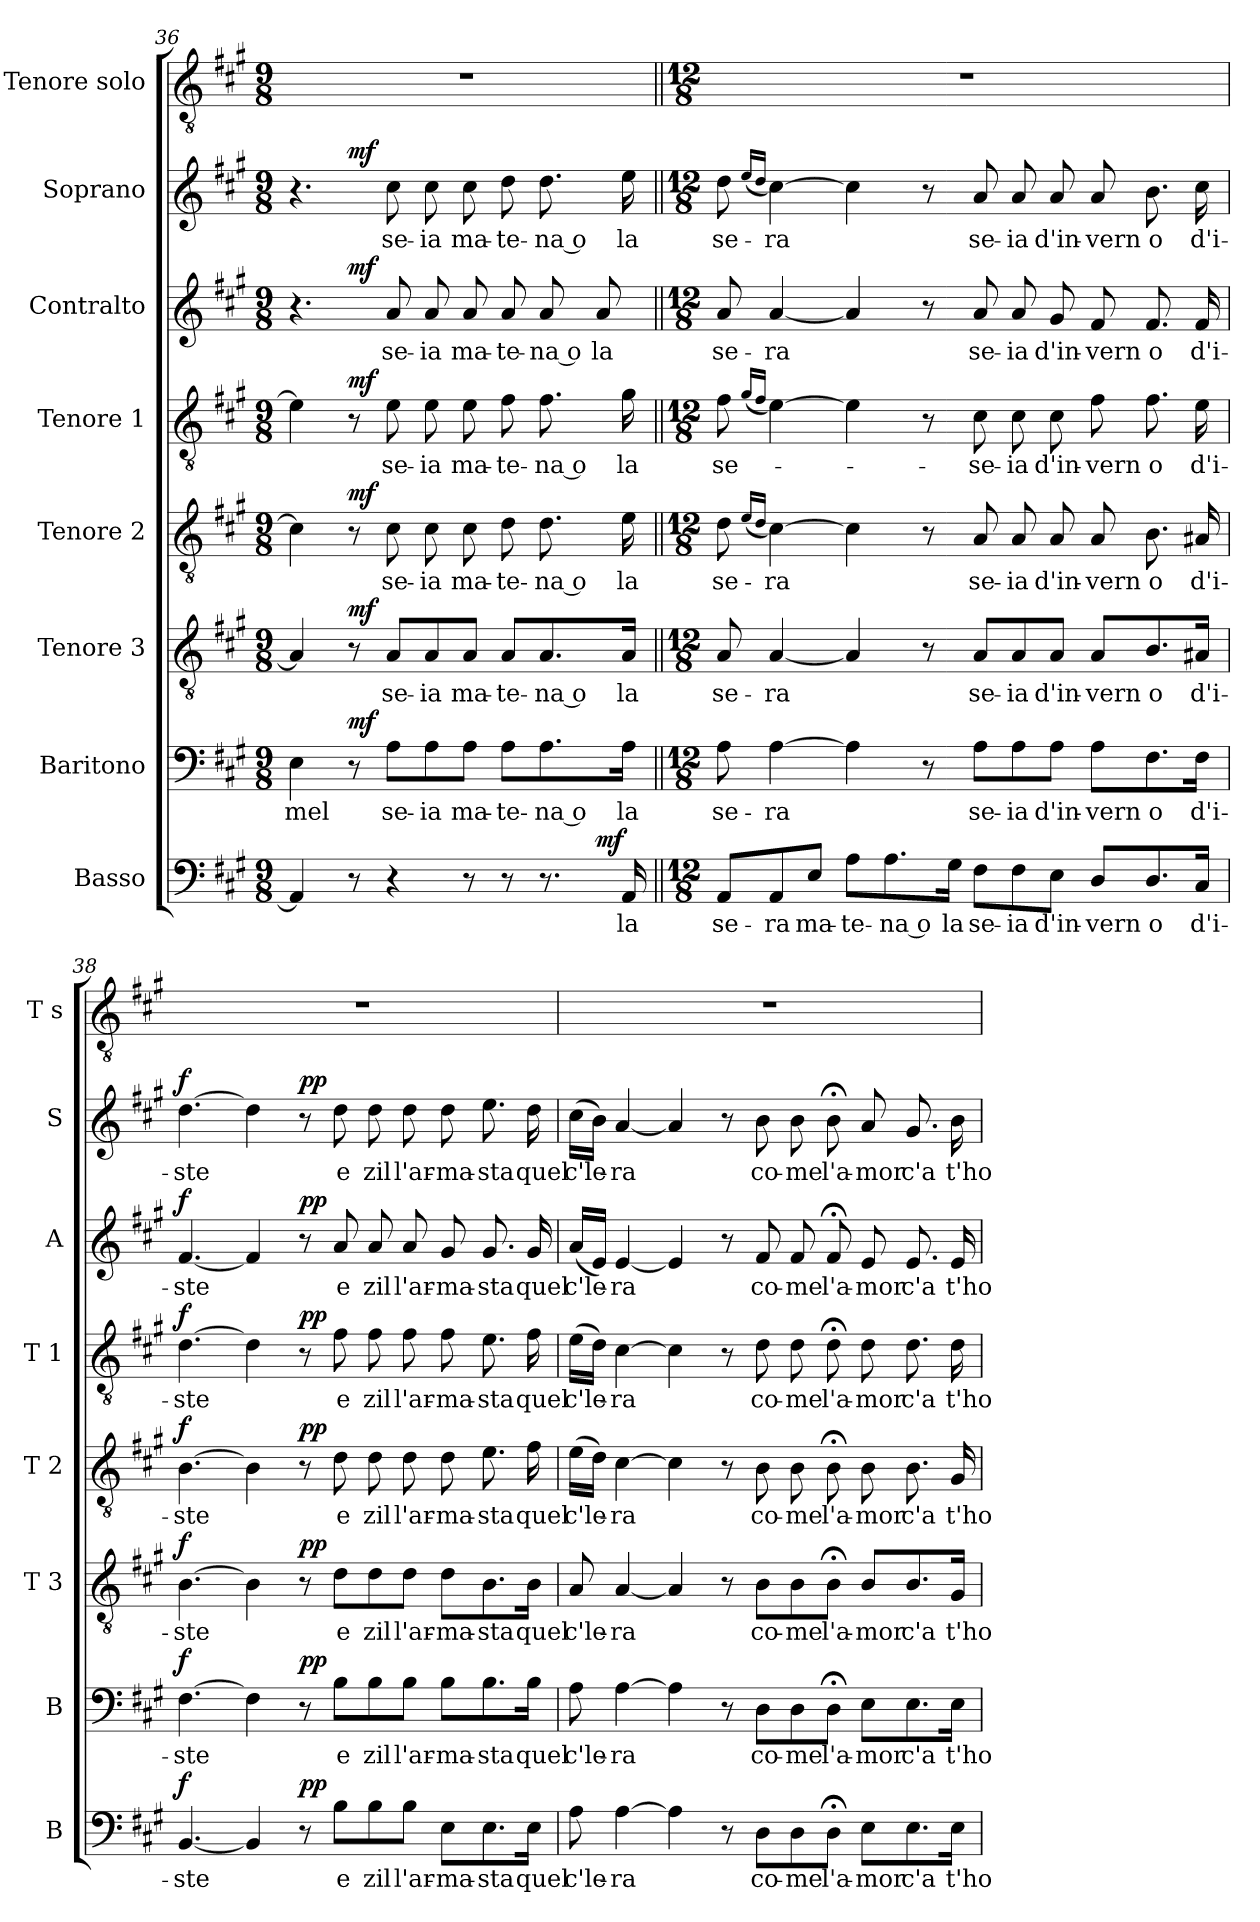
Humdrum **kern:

**kern	**text	**dynam	**kern	**text	**dynam	**kern	**text	**dynam	**kern	**text	**dynam	**kern	**text	**dynam	**kern	**text	**dynam	**kern	**text	**dynam	**kern
*part8	*part8	*part8	*part7	*part7	*part7	*part6	*part6	*part6	*part5	*part5	*part5	*part4	*part4	*part4	*part3	*part3	*part3	*part2	*part2	*part2	*part1
*staff8	*staff8	*staff8	*staff7	*staff7	*staff7	*staff6	*staff6	*staff6	*staff5	*staff5	*staff5	*staff4	*staff4	*staff4	*staff3	*staff3	*staff3	*staff2	*staff2	*staff2	*staff1
*I"Basso	*	*	*I"Baritono	*	*	*I"Tenore 3	*	*	*I"Tenore 2	*	*	*I"Tenore 1	*	*	*I"Contralto	*	*	*I"Soprano	*	*	*I"Tenore solo
*I'B	*	*	*I'B	*	*	*I'T 3	*	*	*I'T 2	*	*	*I'T 1	*	*	*I'A	*	*	*I'S	*	*	*I'T s
*clefF4	*	*	*clefF4	*	*	*clefGv2	*	*	*clefGv2	*	*	*clefGv2	*	*	*clefG2	*	*	*clefG2	*	*	*clefGv2
*k[f#c#g#]	*	*	*k[f#c#g#]	*	*	*k[f#c#g#]	*	*	*k[f#c#g#]	*	*	*k[f#c#g#]	*	*	*k[f#c#g#]	*	*	*k[f#c#g#]	*	*	*k[f#c#g#]
*A:	*	*	*A:	*	*	*A:	*	*	*A:	*	*	*A:	*	*	*A:	*	*	*A:	*	*	*A:
*M9/8	*	*	*M9/8	*	*	*M9/8	*	*	*M9/8	*	*	*M9/8	*	*	*M9/8	*	*	*M9/8	*	*	*M9/8
=36	=36	=36	=36	=36	=36	=36	=36	=36	=36	=36	=36	=36	=36	=36	=36	=36	=36	=36	=36	=36	=36
!	!	!	!	!LO:LY:b	!	!	!	!	!	!	!	!	!	!	!	!	!	!	!	!	!
*^	*	*	*	*	*	*	*	*	*	*	*	*	*	*	*^	*	*	*^	*	*	*
4AA/]	1ryy	.	.	4E\	mel	.	4A/]	.	.	4c#\]	.	.	4e\]	.	.	4.r	4ryy	.	.	4.r	4ryy	.	.	8%9r
!	!	!	!	!	!	!LO:DY:a	!	!	!LO:DY:a	!	!	!LO:DY:a	!	!	!LO:DY:a	!	!	!	!LO:DY:a	!	!	!	!LO:DY:a	!
8r	.	.	.	8r	.	mf	8r	.	mf	8r	.	mf	8r	.	mf	.	2..ryy	.	mf	.	2..ryy	.	mf	.
!	!	!	!	!	!LO:LY:b	!	!	!LO:LY:b	!	!	!LO:LY:b	!	!	!LO:LY:b	!	!	!	!LO:LY:b	!	!	!	!LO:LY:b	!	!
4r	.	.	.	8A\L	se-	.	8A/L	se-	.	8c#\	se-	.	8e\	se-	.	8a/	.	se-	.	8cc#\	.	se-	.	.
!	!	!	!	!	!LO:LY:b	!	!	!LO:LY:b	!	!	!LO:LY:b	!	!	!LO:LY:b	!	!	!	!LO:LY:b	!	!	!	!LO:LY:b	!	!
.	.	.	.	8A\	-ia	.	8A/	-ia	.	8c#\	-ia	.	8e\	-ia	.	8a/	.	-ia	.	8cc#\	.	-ia	.	.
!	!	!	!	!	!LO:LY:b	!	!	!LO:LY:b	!	!	!LO:LY:b	!	!	!LO:LY:b	!	!	!	!LO:LY:b	!	!	!	!LO:LY:b	!	!
8r	.	.	.	8A\J	ma-	.	8A/J	ma-	.	8c#\	ma-	.	8e\	ma-	.	8a/	.	ma-	.	8cc#\	.	ma-	.	.
!	!	!	!	!	!LO:LY:b	!	!	!LO:LY:b	!	!	!LO:LY:b	!	!	!LO:LY:b	!	!	!	!LO:LY:b	!	!	!	!LO:LY:b	!	!
8r	.	.	.	8A\L	-te-	.	8A/L	-te-	.	8d\	-te-	.	8f#\	-te-	.	8a/	.	-te-	.	8dd\	.	-te-	.	.
!	!	!	!	!	!LO:LY:b	!	!	!LO:LY:b	!	!	!LO:LY:b	!	!	!LO:LY:b	!	!	!	!LO:LY:b	!	!	!	!LO:LY:b	!	!
8.r	.	.	.	8.A\	na o	.	8.A/	na o	.	8.d\	na o	.	8.f#\	na o	.	8a/	.	na o	.	8.dd\	.	na o	.	.
!	!	!	!LO:DY:a	!	!	!	!	!	!	!	!	!	!	!	!	!	!	!LO:LY:b	!	!	!	!	!	!
.	8ryy	.	mf	.	.	.	.	.	.	.	.	.	.	.	.	8a/	.	la	.	.	.	.	.	.
!	!	!LO:LY:b	!	!	!LO:LY:b	!	!	!LO:LY:b	!	!	!LO:LY:b	!	!	!LO:LY:b	!	!	!	!	!	!	!	!LO:LY:b	!	!
16AA/	.	la	.	16A\Jk	la	.	16A/Jk	la	.	16e\	la	.	16g#\	la	.	.	.	.	.	16ee\	.	la	.	.
*	*	*	*	*	*	*	*	*	*	*	*	*	*	*	*	*v	*v	*	*	*	*	*	*	*
*v	*v	*	*	*	*	*	*	*	*	*	*	*	*	*	*	*	*	*	*v	*v	*	*	*
!!LO:LB:g=z
=37||	=37||	=37||	=37||	=37||	=37||	=37||	=37||	=37||	=37||	=37||	=37||	=37||	=37||	=37||	=37||	=37||	=37||	=37||	=37||	=37||	=37||
*M12/8	*	*	*M12/8	*	*	*M12/8	*	*	*M12/8	*	*	*M12/8	*	*	*M12/8	*	*	*M12/8	*	*	*M12/8
*^	*	*	*	*	*	*	*	*	*	*	*	*	*	*	*^	*	*	*^	*	*	*
!	!	!LO:LY:b	!	!	!LO:LY:b	!	!	!LO:LY:b	!	!	!LO:LY:b	!	!	!LO:LY:b	!	!	!	!LO:LY:b	!	!	!	!LO:LY:b	!	!
*	*	*	*	*	*	*	*	*	*	*	*	*	*	*	*	*v	*v	*	*	*	*	*	*	*
*v	*v	*	*	*	*	*	*	*	*	*	*	*	*	*	*	*	*	*	*v	*v	*	*	*
8AA/L	se-	.	8A\	se-	.	8A/	se-	.	8d\	se-	.	8f#\	se-	.	8a/	se-	.	8dd\	se-	.	1.r
.	.	.	.	.	.	.	.	.	(<16qe/LL	.	.	(<16qg#/LL	.	.	.	.	.	(<16qee/LL	.	.	.
.	.	.	.	.	.	.	.	.	16qd/JJ	.	.	16qf#/JJ	.	.	.	.	.	16qdd/JJ	.	.	.
!	!LO:LY:b	!	!	!LO:LY:b	!	!	!LO:LY:b	!	!	!LO:LY:b	!	!	!	!	!	!LO:LY:b	!	!	!LO:LY:b	!	!
8AA/	-ra	.	[4A\	-ra	.	[4A/	-ra	.	[4c#\)	-ra	.	[4e\)	.	.	[4a/	-ra	.	[4cc#\)	-ra	.	.
!	!LO:LY:b	!	!	!	!	!	!	!	!	!	!	!	!	!	!	!	!	!	!	!	!
8E/J	ma-	.	.	.	.	.	.	.	.	.	.	.	.	.	.	.	.	.	.	.	.
!	!LO:LY:b	!	!	!	!	!	!	!	!	!	!	!	!	!	!	!	!	!	!	!	!
8A\L	-te-	.	4A\]	.	.	4A/]	.	.	4c#\]	.	.	4e\]	.	.	4a/]	.	.	4cc#\]	.	.	.
!	!LO:LY:b	!	!	!	!	!	!	!	!	!	!	!	!	!	!	!	!	!	!	!	!
8.A\	na o	.	.	.	.	.	.	.	.	.	.	.	.	.	.	.	.	.	.	.	.
.	.	.	8r	.	.	8r	.	.	8r	.	.	8r	.	.	8r	.	.	8r	.	.	.
!	!LO:LY:b	!	!	!	!	!	!	!	!	!	!	!	!	!	!	!	!	!	!	!	!
16G#\Jk	la	.	.	.	.	.	.	.	.	.	.	.	.	.	.	.	.	.	.	.	.
!	!LO:LY:b	!	!	!LO:LY:b	!	!	!LO:LY:b	!	!	!LO:LY:b	!	!	!LO:LY:b	!	!	!LO:LY:b	!	!	!LO:LY:b	!	!
8F#\L	se-	.	8A\L	se-	.	8A/L	se-	.	8A/	se-	.	8c#\	se-	.	8a/	se-	.	8a/	se-	.	.
!	!LO:LY:b	!	!	!LO:LY:b	!	!	!LO:LY:b	!	!	!LO:LY:b	!	!	!LO:LY:b	!	!	!LO:LY:b	!	!	!LO:LY:b	!	!
8F#\	-ia	.	8A\	-ia	.	8A/	-ia	.	8A/	-ia	.	8c#\	-ia	.	8a/	-ia	.	8a/	-ia	.	.
!	!LO:LY:b	!	!	!LO:LY:b	!	!	!LO:LY:b	!	!	!LO:LY:b	!	!	!LO:LY:b	!	!	!LO:LY:b	!	!	!LO:LY:b	!	!
8E\J	d'in-	.	8A\J	d'in-	.	8A/J	d'in-	.	8A/	d'in-	.	8c#\	d'in-	.	8g#/	d'in-	.	8a/	d'in-	.	.
!	!LO:LY:b	!	!	!LO:LY:b	!	!	!LO:LY:b	!	!	!LO:LY:b	!	!	!LO:LY:b	!	!	!LO:LY:b	!	!	!LO:LY:b	!	!
8D/L	-vern	.	8A\L	-vern	.	8A/L	-vern	.	8A/	-vern	.	8f#\	-vern	.	8f#/	-vern	.	8a/	-vern	.	.
!	!LO:LY:b	!	!	!LO:LY:b	!	!	!LO:LY:b	!	!	!LO:LY:b	!	!	!LO:LY:b	!	!	!LO:LY:b	!	!	!LO:LY:b	!	!
8.D/	o	.	8.F#\	o	.	8.B/	o	.	8.B\	o	.	8.f#\	o	.	8.f#/	o	.	8.b\	o	.	.
!	!LO:LY:b	!	!	!LO:LY:b	!	!	!LO:LY:b	!	!	!LO:LY:b	!	!	!LO:LY:b	!	!	!LO:LY:b	!	!	!LO:LY:b	!	!
16C#/Jk	d'i-	.	16F#\Jk	d'i-	.	16A#X/Jk	d'i-	.	16A#X/	d'i-	.	16e\	d'i-	.	16f#/	d'i-	.	16cc#\	d'i-	.	.
=38	=38	=38	=38	=38	=38	=38	=38	=38	=38	=38	=38	=38	=38	=38	=38	=38	=38	=38	=38	=38	=38
!	!LO:LY:b	!LO:DY:a	!	!LO:LY:b	!LO:DY:a	!	!LO:LY:b	!LO:DY:a	!	!LO:LY:b	!LO:DY:a	!	!LO:LY:b	!LO:DY:a	!	!LO:LY:b	!LO:DY:a	!	!LO:LY:b	!LO:DY:a	!
[4.BB/	-ste	f	[4.F#\	-ste	f	[4.B\	-ste	f	[4.B\	-ste	f	[4.d\	-ste	f	[4.f#/	-ste	f	[4.dd\	-ste	f	1.r
4BB/]	.	.	4F#\]	.	.	4B\]	.	.	4B\]	.	.	4d\]	.	.	4f#/]	.	.	4dd\]	.	.	.
!	!	!LO:DY:a	!	!	!LO:DY:a	!	!	!LO:DY:a	!	!	!LO:DY:a	!	!	!LO:DY:a	!	!	!LO:DY:a	!	!	!LO:DY:a	!
8r	.	pp	8r	.	pp	8r	.	pp	8r	.	pp	8r	.	pp	8r	.	pp	8r	.	pp	.
!	!LO:LY:b	!	!	!LO:LY:b	!	!	!LO:LY:b	!	!	!LO:LY:b	!	!	!LO:LY:b	!	!	!LO:LY:b	!	!	!LO:LY:b	!	!
8B\L	e	.	8B\L	e	.	8d\L	e	.	8d\	e	.	8f#\	e	.	8a/	e	.	8dd\	e	.	.
!	!LO:LY:b	!	!	!LO:LY:b	!	!	!LO:LY:b	!	!	!LO:LY:b	!	!	!LO:LY:b	!	!	!LO:LY:b	!	!	!LO:LY:b	!	!
8B\	zil	.	8B\	zil	.	8d\	zil	.	8d\	zil	.	8f#\	zil	.	8a/	zil	.	8dd\	zil	.	.
!	!LO:LY:b	!	!	!LO:LY:b	!	!	!LO:LY:b	!	!	!LO:LY:b	!	!	!LO:LY:b	!	!	!LO:LY:b	!	!	!LO:LY:b	!	!
8B\J	l'ar-	.	8B\J	l'ar-	.	8d\J	l'ar-	.	8d\	l'ar-	.	8f#\	l'ar-	.	8a/	l'ar-	.	8dd\	l'ar-	.	.
!	!LO:LY:b	!	!	!LO:LY:b	!	!	!LO:LY:b	!	!	!LO:LY:b	!	!	!LO:LY:b	!	!	!LO:LY:b	!	!	!LO:LY:b	!	!
8E\L	-ma-	.	8B\L	-ma-	.	8d\L	-ma-	.	8d\	-ma-	.	8f#\	-ma-	.	8g#/	-ma-	.	8dd\	-ma-	.	.
!	!LO:LY:b	!	!	!LO:LY:b	!	!	!LO:LY:b	!	!	!LO:LY:b	!	!	!LO:LY:b	!	!	!LO:LY:b	!	!	!LO:LY:b	!	!
8.E\	-sta	.	8.B\	-sta	.	8.B\	-sta	.	8.e\	-sta	.	8.e\	-sta	.	8.g#/	-sta	.	8.ee\	-sta	.	.
!	!LO:LY:b	!	!	!LO:LY:b	!	!	!LO:LY:b	!	!	!LO:LY:b	!	!	!LO:LY:b	!	!	!LO:LY:b	!	!	!LO:LY:b	!	!
16E\Jk	quel	.	16B\Jk	quel	.	16B\Jk	quel	.	16f#\	quel	.	16f#\	quel	.	16g#/	quel	.	16dd\	quel	.	.
=39	=39	=39	=39	=39	=39	=39	=39	=39	=39	=39	=39	=39	=39	=39	=39	=39	=39	=39	=39	=39	=39
!	!LO:LY:b	!	!	!LO:LY:b	!	!	!LO:LY:b	!	!	!LO:LY:b	!	!	!LO:LY:b	!	!	!LO:LY:b	!	!	!LO:LY:b	!	!
8A\	c'le-	.	8A\	c'le-	.	8A/	c'le-	.	(>16e\LL	c'le-	.	(>16e\LL	c'le-	.	(<16a/LL	c'le-	.	(>16cc#\LL	c'le-	.	1.r
.	.	.	.	.	.	.	.	.	16d\JJ)	.	.	16d\JJ)	.	.	16e/JJ)	.	.	16b\JJ)	.	.	.
!	!LO:LY:b	!	!	!LO:LY:b	!	!	!LO:LY:b	!	!	!LO:LY:b	!	!	!LO:LY:b	!	!	!LO:LY:b	!	!	!LO:LY:b	!	!
[4A\	-ra	.	[4A\	-ra	.	[4A/	-ra	.	[4c#\	-ra	.	[4c#\	-ra	.	[4e/	-ra	.	[4a/	-ra	.	.
4A\]	.	.	4A\]	.	.	4A/]	.	.	4c#\]	.	.	4c#\]	.	.	4e/]	.	.	4a/]	.	.	.
8r	.	.	8r	.	.	8r	.	.	8r	.	.	8r	.	.	8r	.	.	8r	.	.	.
!	!LO:LY:b	!	!	!LO:LY:b	!	!	!LO:LY:b	!	!	!LO:LY:b	!	!	!LO:LY:b	!	!	!LO:LY:b	!	!	!LO:LY:b	!	!
8D\L	co-	.	8D\L	co-	.	8B\L	co-	.	8B\	co-	.	8d\	co-	.	8f#/	co-	.	8b\	co-	.	.
!	!LO:LY:b	!	!	!LO:LY:b	!	!	!LO:LY:b	!	!	!LO:LY:b	!	!	!LO:LY:b	!	!	!LO:LY:b	!	!	!LO:LY:b	!	!
8D\	-me	.	8D\	-me	.	8B\	-me	.	8B\	-me	.	8d\	-me	.	8f#/	-me	.	8b\	-me	.	.
!	!LO:LY:b	!	!	!LO:LY:b	!	!	!LO:LY:b	!	!	!LO:LY:b	!	!	!LO:LY:b	!	!	!LO:LY:b	!	!	!LO:LY:b	!	!
8D;<\J	l'a-	.	8D;<\J	l'a-	.	8B;<\J	l'a-	.	8B;<\	l'a-	.	8d;<\	l'a-	.	8f#;</	l'a-	.	8b;<\	l'a-	.	.
!	!LO:LY:b	!	!	!LO:LY:b	!	!	!LO:LY:b	!	!	!LO:LY:b	!	!	!LO:LY:b	!	!	!LO:LY:b	!	!	!LO:LY:b	!	!
8E\L	-mor	.	8E\L	-mor	.	8B/L	-mor	.	8B\	-mor	.	8d\	-mor	.	8e/	-mor	.	8a/	-mor	.	.
!	!LO:LY:b	!	!	!LO:LY:b	!	!	!LO:LY:b	!	!	!LO:LY:b	!	!	!LO:LY:b	!	!	!LO:LY:b	!	!	!LO:LY:b	!	!
8.E\	c'a	.	8.E\	c'a	.	8.B/	c'a	.	8.B\	c'a	.	8.d\	c'a	.	8.e/	c'a	.	8.g#/	c'a	.	.
!	!LO:LY:b	!	!	!LO:LY:b	!	!	!LO:LY:b	!	!	!LO:LY:b	!	!	!LO:LY:b	!	!	!LO:LY:b	!	!	!LO:LY:b	!	!
16E\Jk	t'ho	.	16E\Jk	t'ho	.	16G#/Jk	t'ho	.	16G#/	t'ho	.	16d\	t'ho	.	16e/	t'ho	.	16b\	t'ho	.	.
=	=	=	=	=	=	=	=	=	=	=	=	=	=	=	=	=	=	=	=	=	=
*-	*-	*-	*-	*-	*-	*-	*-	*-	*-	*-	*-	*-	*-	*-	*-	*-	*-	*-	*-	*-	*-
